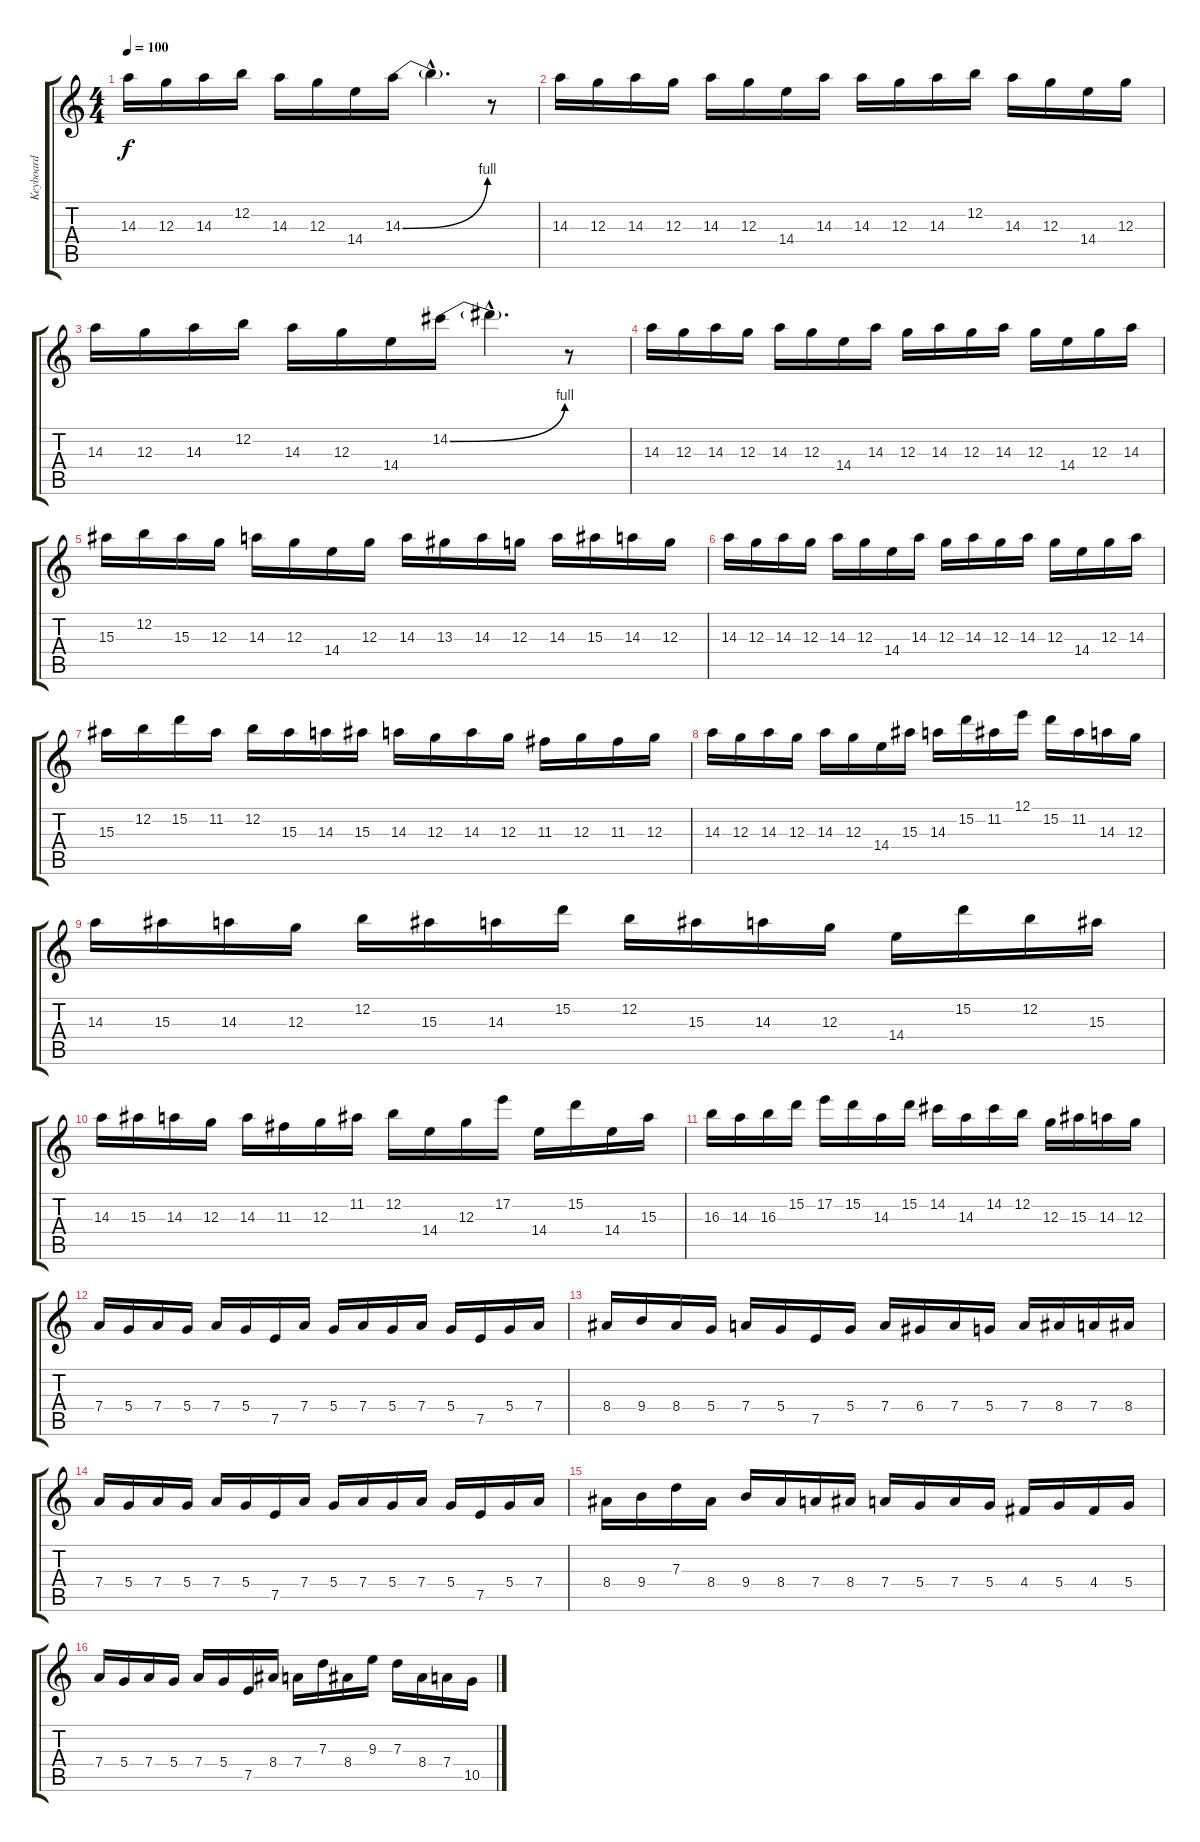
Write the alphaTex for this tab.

\track ("Keyboard" "Keyboard") {instrument distortionguitar}
\staff {score tabs}
\tuning (E4 B3 G3 D3 A2 E2) {hide}
\ts (4 4)
\tempo 100
\clef g2
\ks c
14.3.16{dy f} 12.3.16 14.3.16 12.2.16 14.3.16 12.3.16 14.4.16 14.3{be (bend 0 0 60 4)}.16 14.3{hac t}.4{d} r.8 |
14.3.16 12.3.16 14.3.16 12.3.16 14.3.16 12.3.16 14.4.16 14.3.16 14.3.16 12.3.16 14.3.16 12.2.16 14.3.16 12.3.16 14.4.16 12.3.16 |
14.3.16 12.3.16 14.3.16 12.2.16 14.3.16 12.3.16 14.4.16 14.2{be (bend 0 0 60 4)}.16 14.2{hac t}.4{d} r.8 |
14.3.16 12.3.16 14.3.16 12.3.16 14.3.16 12.3.16 14.4.16 14.3.16 12.3.16 14.3.16 12.3.16 14.3.16 12.3.16 14.4.16 12.3.16 14.3.16 |
15.3.16 12.2.16 15.3.16 12.3.16 14.3.16 12.3.16 14.4.16 12.3.16 14.3.16 13.3.16 14.3.16 12.3.16 14.3.16 15.3.16 14.3.16 12.3.16 |
14.3.16 12.3.16 14.3.16 12.3.16 14.3.16 12.3.16 14.4.16 14.3.16 12.3.16 14.3.16 12.3.16 14.3.16 12.3.16 14.4.16 12.3.16 14.3.16 |
15.3.16 12.2.16 15.2.16 11.2.16 12.2.16 15.3.16 14.3.16 15.3.16 14.3.16 12.3.16 14.3.16 12.3.16 11.3.16 12.3.16 11.3.16 12.3.16 |
14.3.16 12.3.16 14.3.16 12.3.16 14.3.16 12.3.16 14.4.16 15.3.16 14.3.16 15.2.16 11.2.16 12.1.16 15.2.16 11.2.16 14.3.16 12.3.16 |
14.3.16 15.3.16 14.3.16 12.3.16 12.2.16 15.3.16 14.3.16 15.2.16 12.2.16 15.3.16 14.3.16 12.3.16 14.4.16 15.2.16 12.2.16 15.3.16 |
14.3.16 15.3.16 14.3.16 12.3.16 14.3.16 11.3.16 12.3.16 11.2.16 12.2.16 14.4.16 12.3.16 17.2.16 14.4.16 15.2.16 14.4.16 15.3.16 |
16.3.16 14.3.16 16.3.16 15.2.16 17.2.16 15.2.16 14.3.16 15.2.16 14.2.16 14.3.16 14.2.16 12.2.16 12.3.16 15.3.16 14.3.16 12.3.16 |
7.4.16 5.4.16 7.4.16 5.4.16 7.4.16 5.4.16 7.5.16 7.4.16 5.4.16 7.4.16 5.4.16 7.4.16 5.4.16 7.5.16 5.4.16 7.4.16 |
8.4.16 9.4.16 8.4.16 5.4.16 7.4.16 5.4.16 7.5.16 5.4.16 7.4.16 6.4.16 7.4.16 5.4.16 7.4.16 8.4.16 7.4.16 8.4.16 |
7.4.16 5.4.16 7.4.16 5.4.16 7.4.16 5.4.16 7.5.16 7.4.16 5.4.16 7.4.16 5.4.16 7.4.16 5.4.16 7.5.16 5.4.16 7.4.16 |
8.4.16 9.4.16 7.3.16 8.4.16 9.4.16 8.4.16 7.4.16 8.4.16 7.4.16 5.4.16 7.4.16 5.4.16 4.4.16 5.4.16 4.4.16 5.4.16 |
7.4.16 5.4.16 7.4.16 5.4.16 7.4.16 5.4.16 7.5.16 8.4.16 7.4.16 7.3.16 8.4.16 9.3.16 7.3.16 8.4.16 7.4.16 10.5.16
